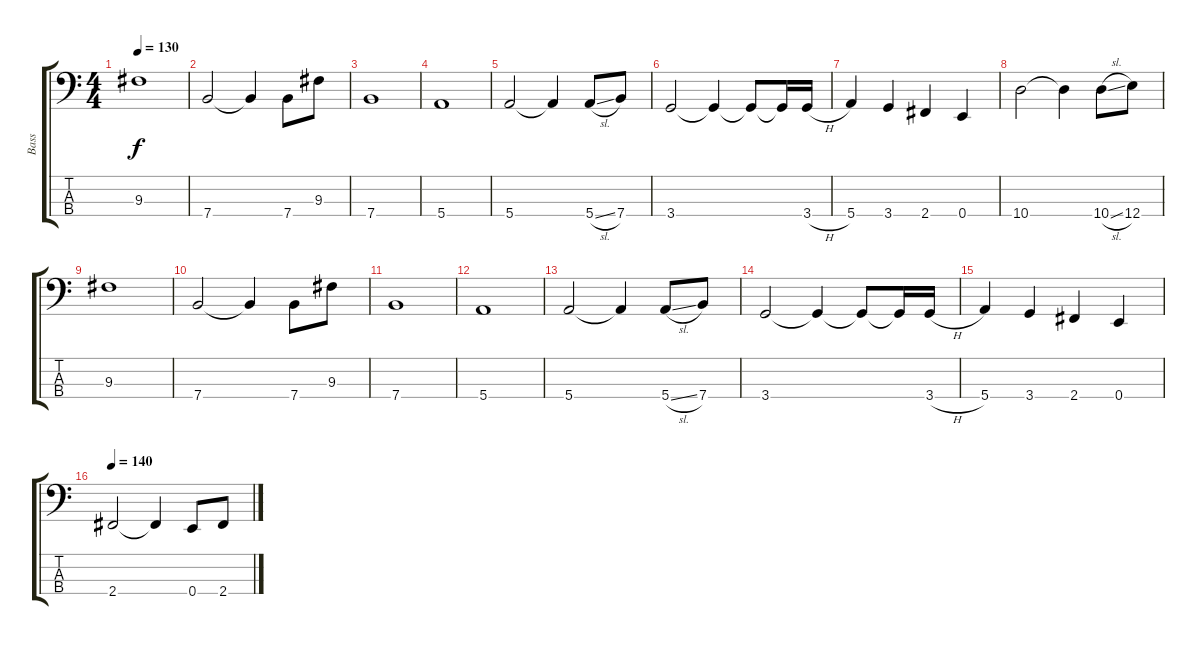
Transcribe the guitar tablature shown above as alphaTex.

\track ("Bass" "Bass") {instrument electricbassfinger}
\staff {score tabs}
\tuning (G2 D2 A1 E1) {hide}
\ts (4 4)
\tempo 130
\clef f4
\ks c
9.3.1{dy f} |
7.4.2 7.4{t}.4 7.4.8 9.3.8 |
7.4.1 |
5.4.1 |
5.4.2 5.4{t}.4 5.4{sl}.8 7.4.8 |
3.4.2 3.4{t}.4 3.4{t}.8 3.4{t}.16 3.4{h}.16 |
5.4.4 3.4.4 2.4.4 0.4.4 |
10.4.2 10.4{t}.4 10.4{sl}.8 12.4.8 |
9.3.1 |
7.4.2 7.4{t}.4 7.4.8 9.3.8 |
7.4.1 |
5.4.1 |
5.4.2 5.4{t}.4 5.4{sl}.8 7.4.8 |
3.4.2 3.4{t}.4 3.4{t}.8 3.4{t}.16 3.4{h}.16 |
5.4.4 3.4.4 2.4.4 0.4.4 |
\tempo 140
2.4.2 2.4{t}.4 0.4.8 2.4.8
